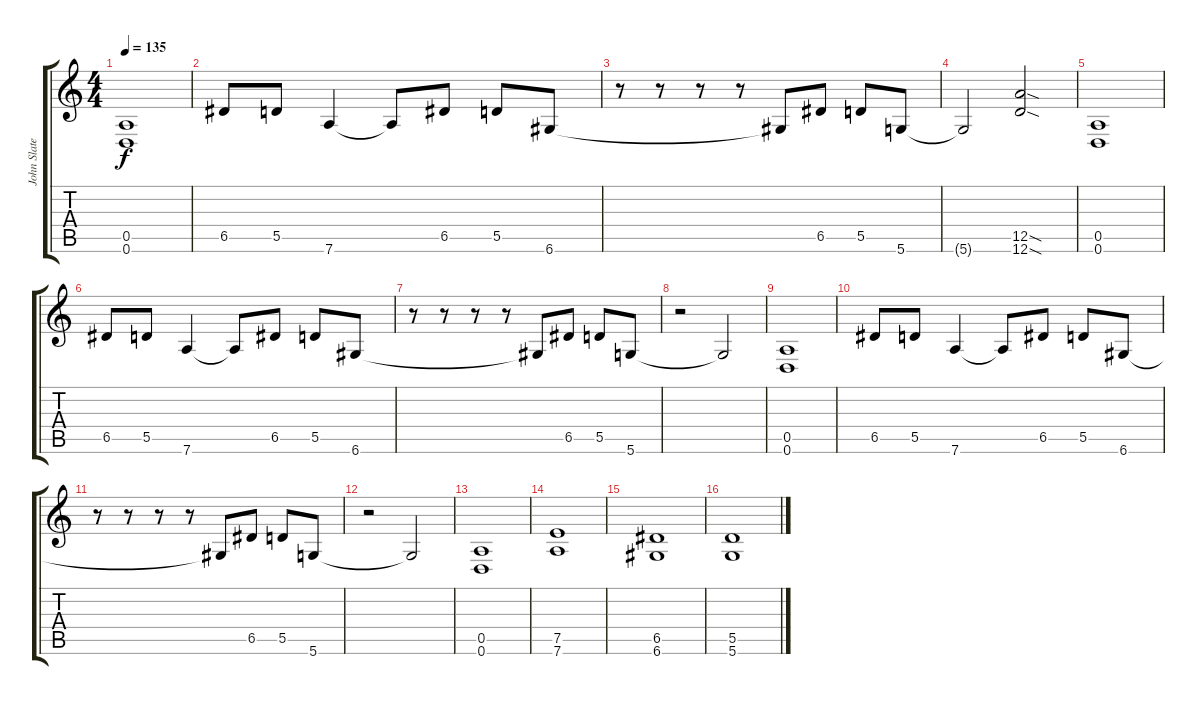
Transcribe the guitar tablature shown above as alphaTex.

\track ("John Slater" "John Slate") {instrument electricguitarclean}
\staff {score tabs}
\tuning (E4 B3 G3 D3 A2 D2) {hide}
\ts (4 4)
\tempo 135
\clef g2
\ks c
(0.5 0.6).1{dy f instrument distortionguitar} |
6.5.8 5.5.8 7.6.4 7.6{t}.8 6.5.8 5.5.8 6.6.8 |
r.8 r.8 r.8 r.8 6.6{t}.8 6.5.8 5.5.8 5.6.8 |
5.6{t}.2 (12.5{sod} 12.6{sod}).2 |
(0.5 0.6).1{instrument distortionguitar} |
6.5.8 5.5.8 7.6.4 7.6{t}.8 6.5.8 5.5.8 6.6.8 |
r.8 r.8 r.8 r.8 6.6{t}.8 6.5.8 5.5.8 5.6.8 |
r.2 5.6{t}.2 |
(0.5 0.6).1{instrument distortionguitar} |
6.5.8 5.5.8 7.6.4 7.6{t}.8 6.5.8 5.5.8 6.6.8 |
r.8 r.8 r.8 r.8 6.6{t}.8 6.5.8 5.5.8 5.6.8 |
r.2 5.6{t}.2 |
(0.5 0.6).1{instrument distortionguitar} |
(7.5 7.6).1 |
(6.5 6.6).1 |
(5.5 5.6).1
